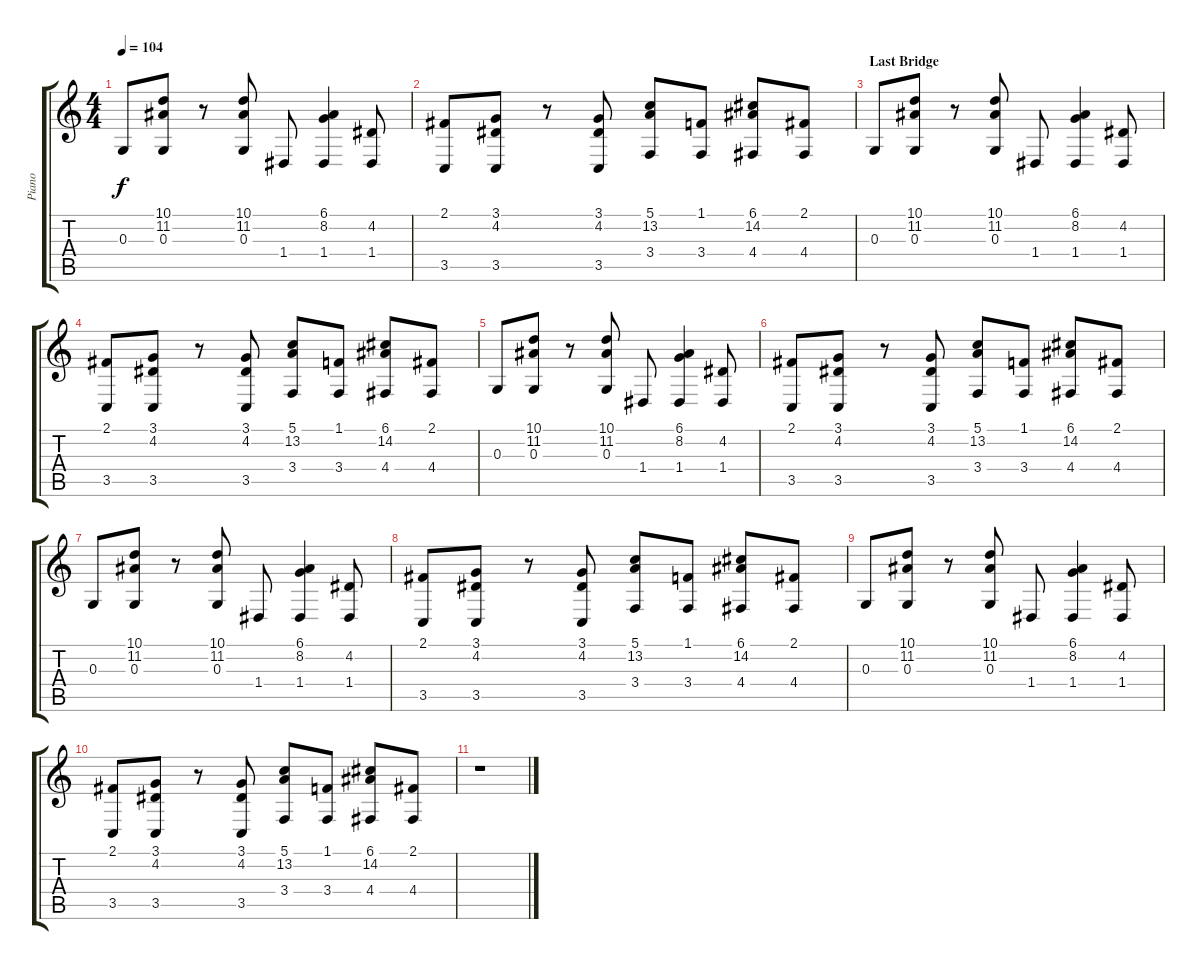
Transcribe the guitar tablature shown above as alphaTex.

\track ("Piano" "Piano") {instrument acousticgrandpiano}
\staff {score tabs}
\tuning (E4 B3 G3 D3 A2 E2) {hide}
\ts (4 4)
\tempo 104
\clef g2
\ks c
0.3.8{dy f} (10.1 11.2 0.3).8 r.8 (10.1 11.2 0.3).8 1.4.8 (6.1 8.2 1.4).4 (4.2 1.4).8 |
(2.1 3.5).8 (3.1 4.2 3.5).8 r.8 (3.1 4.2 3.5).8 (5.1 13.2 3.4).8 (1.1 3.4).8 (6.1 14.2 4.4).8 (2.1 4.4).8 |
\section ("" "Last Bridge")
0.3.8 (10.1 11.2 0.3).8 r.8 (10.1 11.2 0.3).8 1.4.8 (6.1 8.2 1.4).4 (4.2 1.4).8 |
(2.1 3.5).8 (3.1 4.2 3.5).8 r.8 (3.1 4.2 3.5).8 (5.1 13.2 3.4).8 (1.1 3.4).8 (6.1 14.2 4.4).8 (2.1 4.4).8 |
0.3.8 (10.1 11.2 0.3).8 r.8 (10.1 11.2 0.3).8 1.4.8 (6.1 8.2 1.4).4 (4.2 1.4).8 |
(2.1 3.5).8 (3.1 4.2 3.5).8 r.8 (3.1 4.2 3.5).8 (5.1 13.2 3.4).8 (1.1 3.4).8 (6.1 14.2 4.4).8 (2.1 4.4).8 |
0.3.8 (10.1 11.2 0.3).8 r.8 (10.1 11.2 0.3).8 1.4.8 (6.1 8.2 1.4).4 (4.2 1.4).8 |
(2.1 3.5).8 (3.1 4.2 3.5).8 r.8 (3.1 4.2 3.5).8 (5.1 13.2 3.4).8 (1.1 3.4).8 (6.1 14.2 4.4).8 (2.1 4.4).8 |
0.3.8 (10.1 11.2 0.3).8 r.8 (10.1 11.2 0.3).8 1.4.8 (6.1 8.2 1.4).4 (4.2 1.4).8 |
(2.1 3.5).8 (3.1 4.2 3.5).8 r.8 (3.1 4.2 3.5).8 (5.1 13.2 3.4).8 (1.1 3.4).8 (6.1 14.2 4.4).8 (2.1 4.4).8 |
r.1
